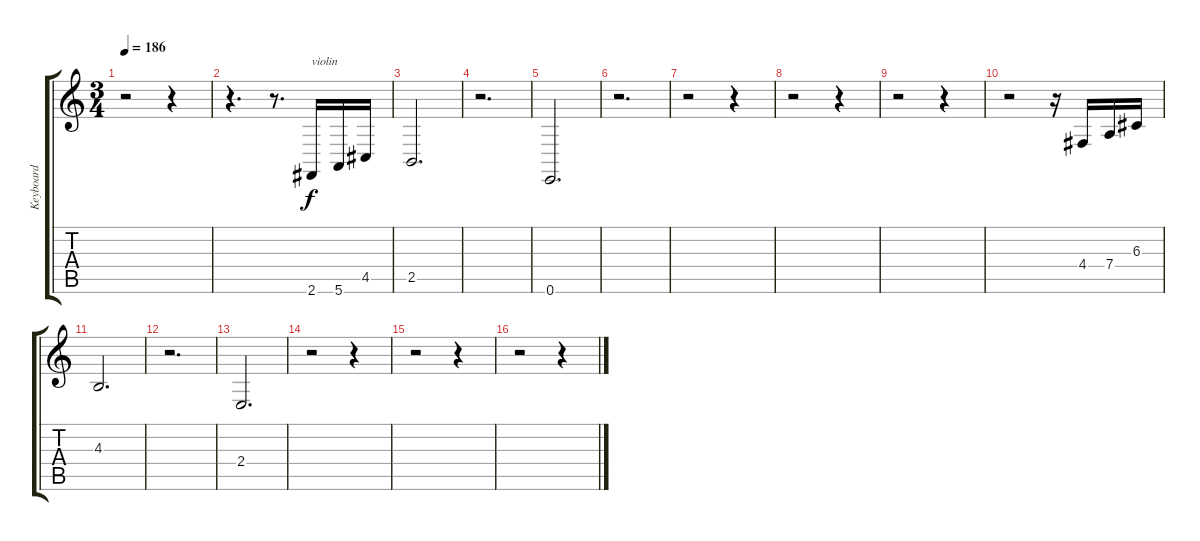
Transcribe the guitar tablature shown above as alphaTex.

\track ("Keyboard" "Keyboard") {instrument violin}
\staff {score tabs}
\tuning (E4 B3 G3 D3 A2 E2) {hide}
\ts (3 4)
\tempo 186
\clef g2
\ks c
r.2{dy f} r.4 |
r.4{d} r.8{d} 2.6.16{txt "violin" instrument violin} 5.6.16 4.5.16 |
2.5.2{d volume 8} |
r.2{d} |
0.6.2{d volume 2} |
r.2{d volume 10} |
r.2 r.4 |
r.2 r.4 |
r.2 r.4 |
r.2 r.16 4.4.16{volume 10} 7.4.16 6.3.16 |
4.3.2{d volume 1} |
r.2{d} |
2.4.2{d volume 10} |
r.2 r.4 |
r.2 r.4 |
r.2 r.4
